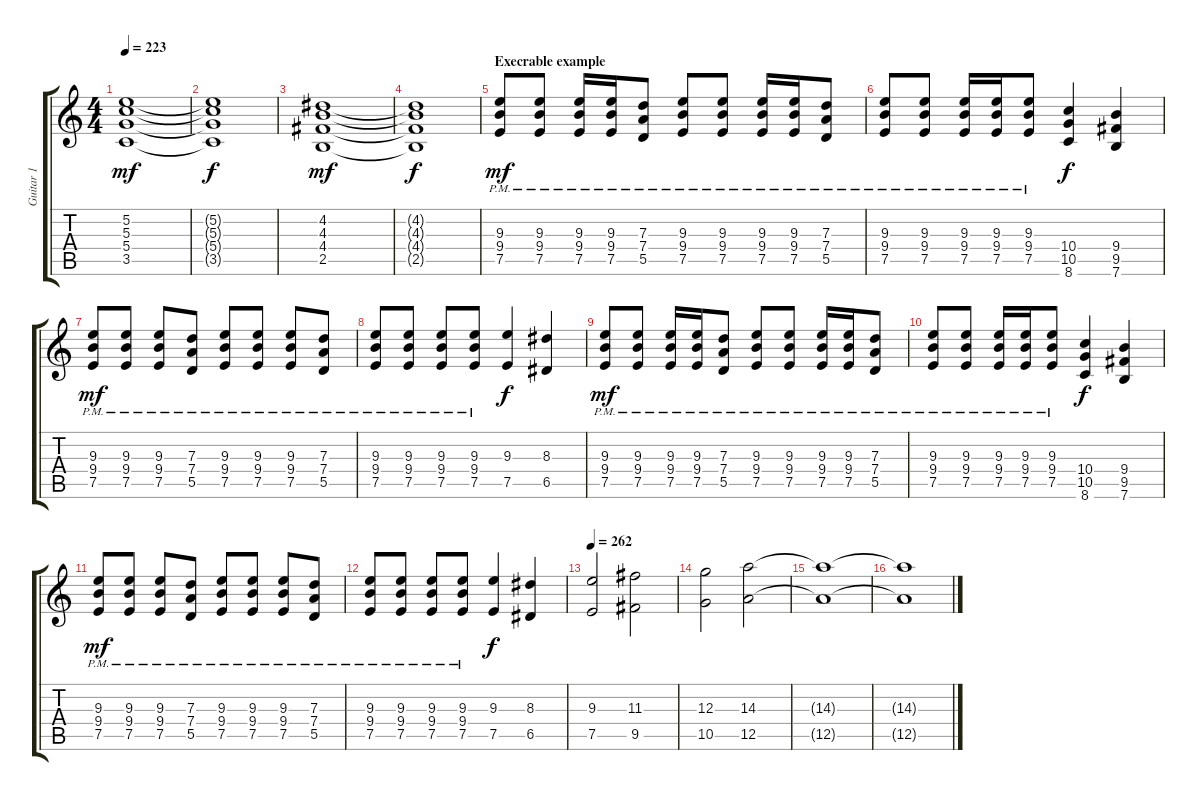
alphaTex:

\track ("Guitar 1" "Guitar 1") {instrument distortionguitar}
\staff {score tabs}
\tuning (E4 B3 G3 D3 A2 E2) {hide}
\ts (4 4)
\tempo 223
\clef g2
\ks c
(5.2 5.3 5.4 3.5).1{dy mf} |
(5.2{t} 5.3{t} 5.4{t} 3.5{t}).1{dy f} |
(4.2 4.3 4.4 2.5).1{dy mf} |
(4.2{t} 4.3{t} 4.4{t} 2.5{t}).1{dy f} |
\section ("" "Execrable example")
(9.3{pm} 9.4{pm} 7.5{pm}).8{dy mf instrument distortionguitar} (9.3{pm} 9.4{pm} 7.5{pm}).8 (9.3{pm} 9.4{pm} 7.5{pm}).16 (9.3{pm} 9.4{pm} 7.5{pm}).16 (7.3{pm} 7.4{pm} 5.5{pm}).8 (9.3{pm} 9.4{pm} 7.5{pm}).8 (9.3{pm} 9.4{pm} 7.5{pm}).8 (9.3{pm} 9.4{pm} 7.5{pm}).16 (9.3{pm} 9.4{pm} 7.5{pm}).16 (7.3{pm} 7.4{pm} 5.5{pm}).8 |
(9.3{pm} 9.4{pm} 7.5{pm}).8 (9.3{pm} 9.4{pm} 7.5{pm}).8 (9.3{pm} 9.4{pm} 7.5{pm}).16 (9.3{pm} 9.4{pm} 7.5{pm}).16 (9.3{pm} 9.4{pm} 7.5{pm}).8 (10.4 10.5 8.6).4{dy f} (9.4 9.5 7.6).4 |
(9.3{pm} 9.4{pm} 7.5{pm}).8{dy mf} (9.3{pm} 9.4{pm} 7.5{pm}).8 (9.3{pm} 9.4{pm} 7.5{pm}).8 (7.3{pm} 7.4{pm} 5.5{pm}).8 (9.3{pm} 9.4{pm} 7.5{pm}).8 (9.3{pm} 9.4{pm} 7.5{pm}).8 (9.3{pm} 9.4{pm} 7.5{pm}).8 (7.3{pm} 7.4{pm} 5.5{pm}).8 |
(9.3{pm} 9.4{pm} 7.5{pm}).8 (9.3{pm} 9.4{pm} 7.5{pm}).8 (9.3{pm} 9.4{pm} 7.5{pm}).8 (9.3{pm} 9.4{pm} 7.5{pm}).8 (9.3 7.5).4{dy f} (8.3 6.5).4 |
(9.3{pm} 9.4{pm} 7.5{pm}).8{dy mf} (9.3{pm} 9.4{pm} 7.5{pm}).8 (9.3{pm} 9.4{pm} 7.5{pm}).16 (9.3{pm} 9.4{pm} 7.5{pm}).16 (7.3{pm} 7.4{pm} 5.5{pm}).8 (9.3{pm} 9.4{pm} 7.5{pm}).8 (9.3{pm} 9.4{pm} 7.5{pm}).8 (9.3{pm} 9.4{pm} 7.5{pm}).16 (9.3{pm} 9.4{pm} 7.5{pm}).16 (7.3{pm} 7.4{pm} 5.5{pm}).8 |
(9.3{pm} 9.4{pm} 7.5{pm}).8 (9.3{pm} 9.4{pm} 7.5{pm}).8 (9.3{pm} 9.4{pm} 7.5{pm}).16 (9.3{pm} 9.4{pm} 7.5{pm}).16 (9.3{pm} 9.4{pm} 7.5{pm}).8 (10.4 10.5 8.6).4{dy f} (9.4 9.5 7.6).4 |
(9.3{pm} 9.4{pm} 7.5{pm}).8{dy mf} (9.3{pm} 9.4{pm} 7.5{pm}).8 (9.3{pm} 9.4{pm} 7.5{pm}).8 (7.3{pm} 7.4{pm} 5.5{pm}).8 (9.3{pm} 9.4{pm} 7.5{pm}).8 (9.3{pm} 9.4{pm} 7.5{pm}).8 (9.3{pm} 9.4{pm} 7.5{pm}).8 (7.3{pm} 7.4{pm} 5.5{pm}).8 |
(9.3{pm} 9.4{pm} 7.5{pm}).8 (9.3{pm} 9.4{pm} 7.5{pm}).8 (9.3{pm} 9.4{pm} 7.5{pm}).8 (9.3{pm} 9.4{pm} 7.5{pm}).8 (9.3 7.5).4{dy f} (8.3 6.5).4 |
\tempo 262
(9.3 7.5).2 (11.3 9.5).2 |
(12.3 10.5).2 (14.3 12.5).2 |
(14.3{t} 12.5{t}).1 |
(14.3{t} 12.5{t}).1
